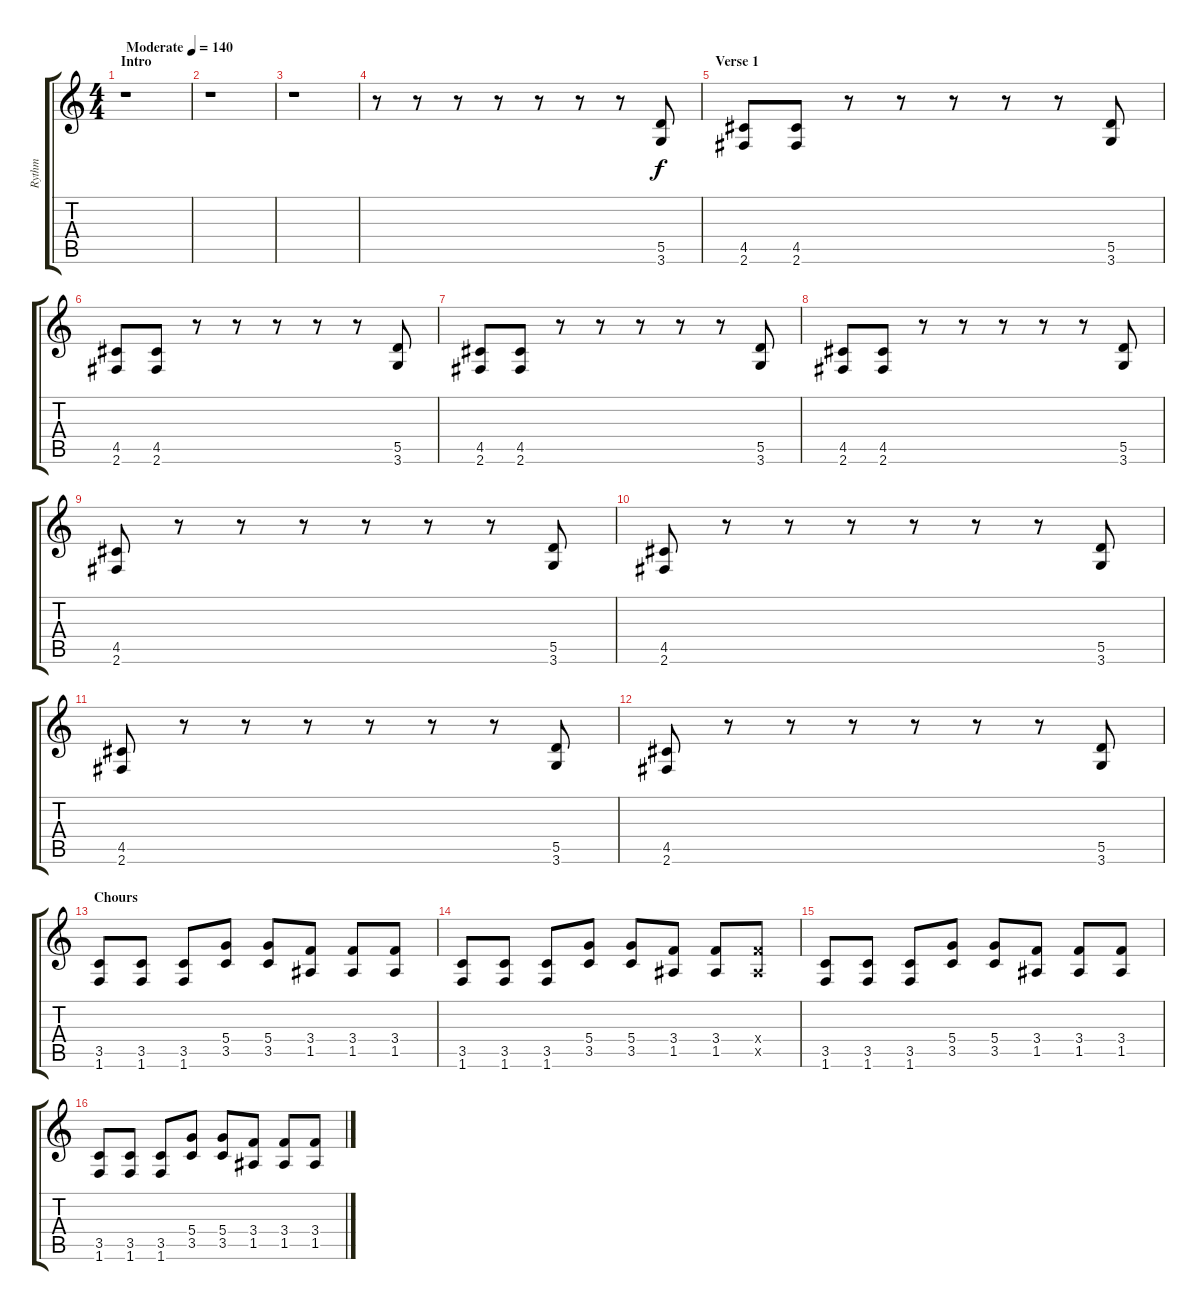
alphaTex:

\track ("Rythm" "Rythm") {instrument distortionguitar}
\staff {score tabs}
\tuning (E4 B3 G3 D3 A2 E2) {hide}
\ts (4 4)
\section ("" "Intro")
\tempo (140 "Moderate")
\clef g2
\ks c
r.1{dy f instrument distortionguitar} |
r.1 |
r.1 |
r.8 r.8 r.8 r.8 r.8 r.8 r.8 (5.5 3.6).8 |
\section ("" "Verse 1")
(4.5 2.6).8 (4.5 2.6).8 r.8 r.8 r.8 r.8 r.8 (5.5 3.6).8 |
(4.5 2.6).8 (4.5 2.6).8 r.8 r.8 r.8 r.8 r.8 (5.5 3.6).8 |
(4.5 2.6).8 (4.5 2.6).8 r.8 r.8 r.8 r.8 r.8 (5.5 3.6).8 |
(4.5 2.6).8 (4.5 2.6).8 r.8 r.8 r.8 r.8 r.8 (5.5 3.6).8 |
(4.5 2.6).8 r.8 r.8 r.8 r.8 r.8 r.8 (5.5 3.6).8 |
(4.5 2.6).8 r.8 r.8 r.8 r.8 r.8 r.8 (5.5 3.6).8 |
(4.5 2.6).8 r.8 r.8 r.8 r.8 r.8 r.8 (5.5 3.6).8 |
(4.5 2.6).8 r.8 r.8 r.8 r.8 r.8 r.8 (5.5 3.6).8 |
\section ("" "Chours")
(3.5 1.6).8 (3.5 1.6).8 (3.5 1.6).8 (5.4 3.5).8 (5.4 3.5).8 (3.4 1.5).8 (3.4 1.5).8 (3.4 1.5).8 |
(3.5 1.6).8 (3.5 1.6).8 (3.5 1.6).8 (5.4 3.5).8 (5.4 3.5).8 (3.4 1.5).8 (3.4 1.5).8 (3.4{x} 1.5{x}).8 |
(3.5 1.6).8 (3.5 1.6).8 (3.5 1.6).8 (5.4 3.5).8 (5.4 3.5).8 (3.4 1.5).8 (3.4 1.5).8 (3.4 1.5).8 |
(3.5 1.6).8 (3.5 1.6).8 (3.5 1.6).8 (5.4 3.5).8 (5.4 3.5).8 (3.4 1.5).8 (3.4 1.5).8 (3.4 1.5).8
